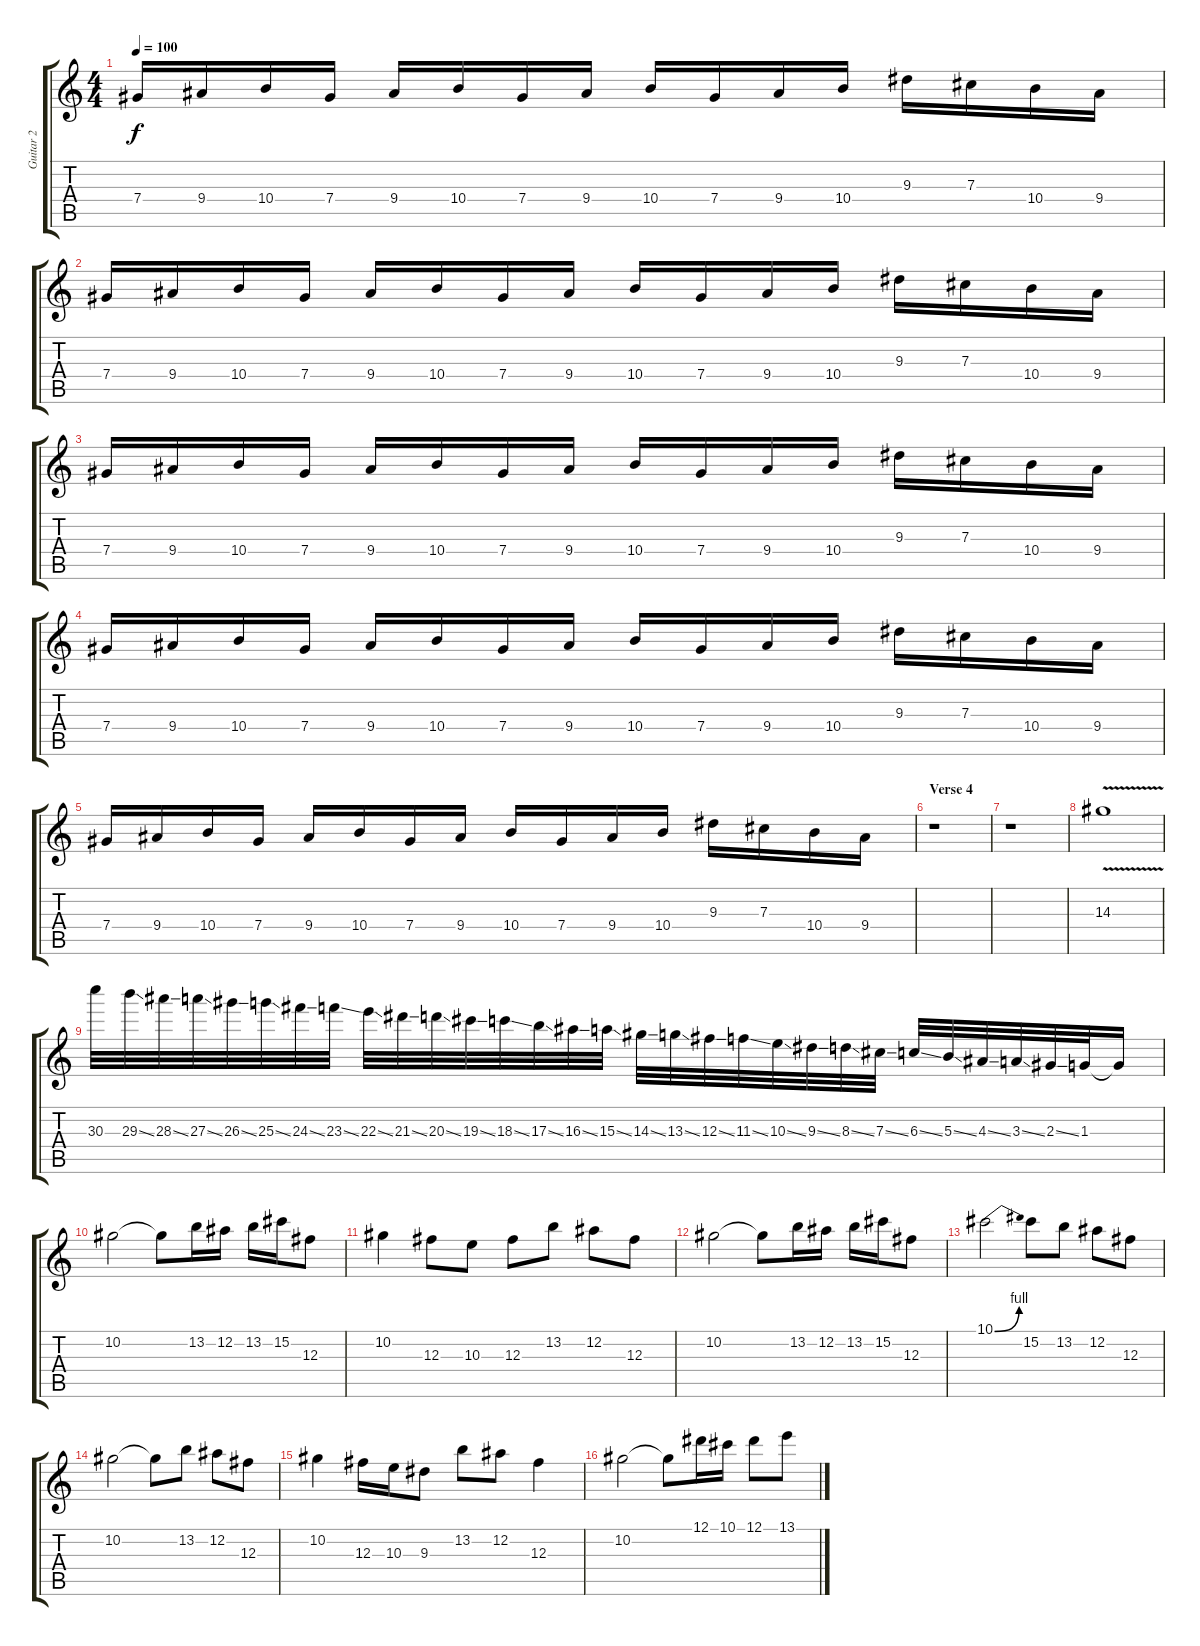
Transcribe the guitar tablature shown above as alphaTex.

\track ("Guitar 2" "Guitar 2") {instrument distortionguitar}
\staff {score tabs}
\tuning (Eb4 Bb3 Gb3 Db3 Ab2 Eb2) {hide}
\ts (4 4)
\tempo 100
\clef g2
\ks c
7.4.16{dy f} 9.4.16 10.4.16 7.4.16 9.4.16 10.4.16 7.4.16 9.4.16 10.4.16 7.4.16 9.4.16 10.4.16 9.3.16 7.3.16 10.4.16 9.4.16 |
7.4.16 9.4.16 10.4.16 7.4.16 9.4.16 10.4.16 7.4.16 9.4.16 10.4.16 7.4.16 9.4.16 10.4.16 9.3.16 7.3.16 10.4.16 9.4.16 |
7.4.16 9.4.16 10.4.16 7.4.16 9.4.16 10.4.16 7.4.16 9.4.16 10.4.16 7.4.16 9.4.16 10.4.16 9.3.16 7.3.16 10.4.16 9.4.16 |
7.4.16 9.4.16 10.4.16 7.4.16 9.4.16 10.4.16 7.4.16 9.4.16 10.4.16 7.4.16 9.4.16 10.4.16 9.3.16 7.3.16 10.4.16 9.4.16 |
7.4.16 9.4.16 10.4.16 7.4.16 9.4.16 10.4.16 7.4.16 9.4.16 10.4.16 7.4.16 9.4.16 10.4.16 9.3.16 7.3.16 10.4.16 9.4.16 |
\section ("" "Verse 4")
r.1 |
r.1 |
14.3{v}.1 |
30.3.32{instrument guitarharmonics} 29.3{ss}.32 28.3{ss}.32 27.3{ss}.32 26.3{ss}.32 25.3{ss}.32 24.3{ss}.32 23.3{ss}.32 22.3{ss}.32 21.3{ss}.32 20.3{ss}.32 19.3{ss}.32 18.3{ss}.32 17.3{ss}.32 16.3{ss}.32 15.3{ss}.32 14.3{ss}.32 13.3{ss}.32 12.3{ss}.32 11.3{ss}.32 10.3{ss}.32 9.3{ss}.32 8.3{ss}.32 7.3{ss}.32 6.3{ss}.32 5.3{ss}.32 4.3{ss}.32 3.3{ss}.32 2.3{ss}.32 1.3.32 1.3{t}.16 |
10.2.2{instrument distortionguitar} 10.2{t}.8 13.2.16 12.2.16 13.2.16 15.2.16 12.3.8 |
10.2.4 12.3.8 10.3.8 12.3.8 13.2.8 12.2.8 12.3.8 |
10.2.2 10.2{t}.8 13.2.16 12.2.16 13.2.16 15.2.16 12.3.8 |
10.1{be (bend 0 0 60 4)}.2 15.2.8 13.2.8 12.2.8 12.3.8 |
10.2.2 10.2{t}.8 13.2.8 12.2.8 12.3.8 |
10.2.4 12.3.16 10.3.16 9.3.8 13.2.8 12.2.8 12.3.4 |
10.2.2 10.2{t}.8 12.1.16 10.1.16 12.1.8 13.1.8
